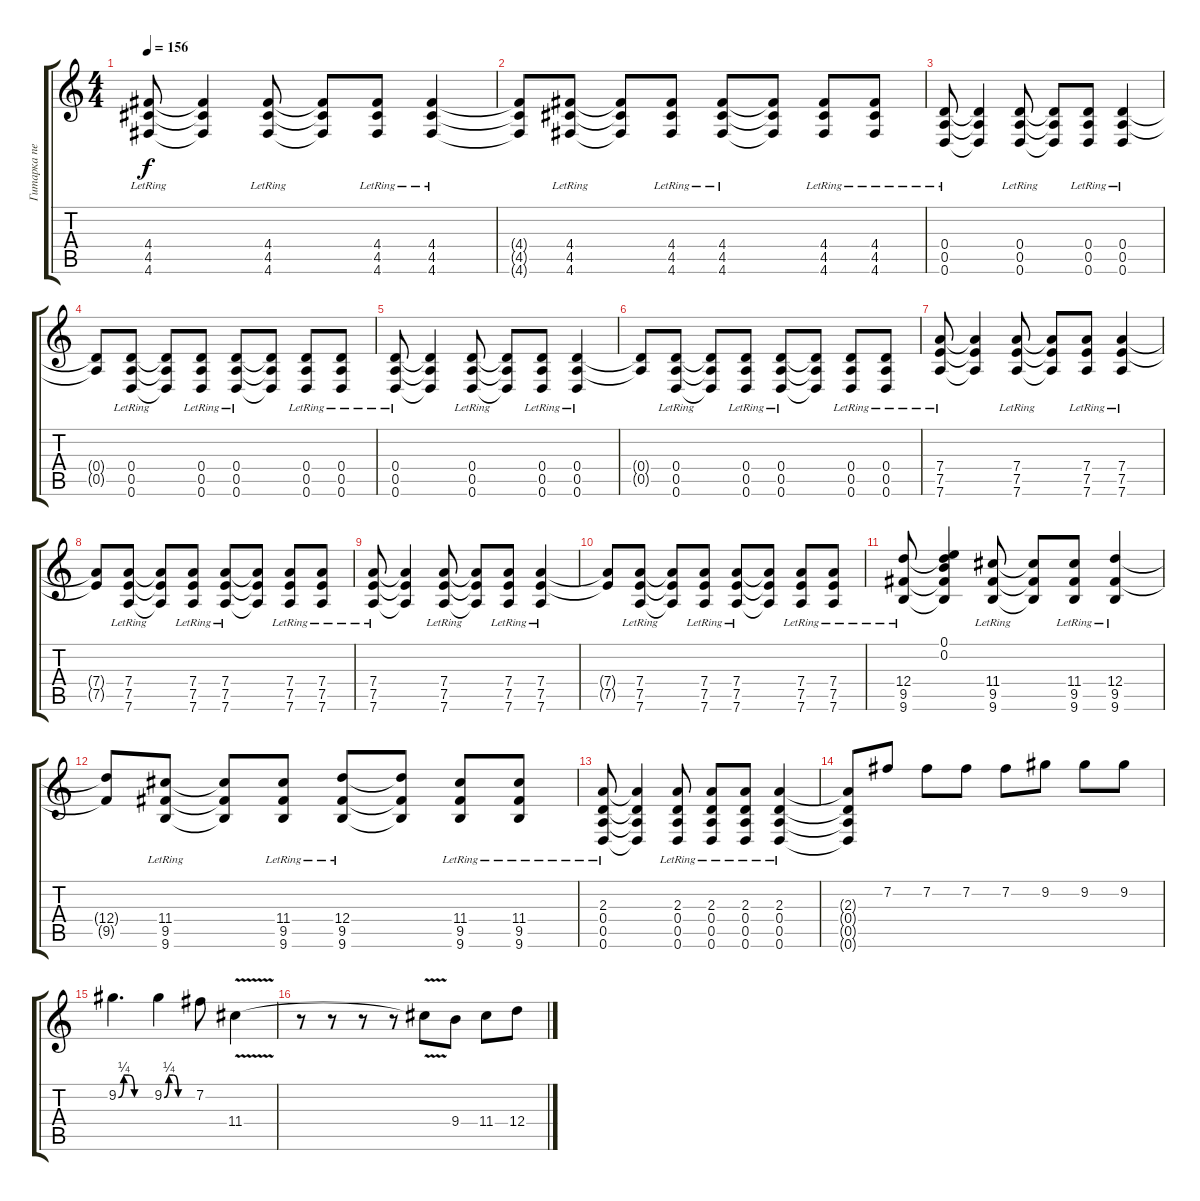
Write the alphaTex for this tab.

\track ("Гитарка первая" "Гитарка пе") {instrument distortionguitar}
\staff {score tabs}
\tuning (E4 B3 G3 D3 A2 D2) {hide}
\ts (4 4)
\tempo 156
\clef g2
\ks c
(4.4{lr} 4.5{lr} 4.6{lr}).8{dy f} (4.4{t} 4.5{t} 4.6{t}).4 (4.4{lr} 4.5{lr} 4.6{lr}).8 (4.4{t} 4.5{t} 4.6{t}).8 (4.4{lr} 4.5{lr} 4.6{lr}).8 (4.4{lr} 4.5{lr} 4.6{lr}).4 |
(4.4{t} 4.5{t} 4.6{t}).8 (4.4{lr} 4.5{lr} 4.6{lr}).8 (4.4{t} 4.5{t} 4.6{t}).8 (4.4{lr} 4.5{lr} 4.6{lr}).8 (4.4{lr} 4.5{lr} 4.6{lr}).8 (4.4{t} 4.5{t} 4.6{t}).8 (4.4{lr} 4.5{lr} 4.6{lr}).8 (4.4{lr} 4.5{lr} 4.6{lr}).8 |
(0.4{lr} 0.5{lr} 0.6{lr}).8 (0.4{t} 0.5{t} 0.6{t}).4 (0.4{lr} 0.5{lr} 0.6{lr}).8 (0.4{t} 0.5{t} 0.6{t}).8 (0.4{lr} 0.5{lr} 0.6{lr}).8 (0.4{lr} 0.5{lr} 0.6{lr}).4 |
(0.4{t} 0.5{t}).8 (0.4{lr} 0.5{lr} 0.6{lr}).8 (0.4{t} 0.5{t} 0.6{t}).8 (0.4{lr} 0.5{lr} 0.6{lr}).8 (0.4{lr} 0.5{lr} 0.6{lr}).8 (0.4{t} 0.5{t} 0.6{t}).8 (0.4{lr} 0.5{lr} 0.6{lr}).8 (0.4{lr} 0.5{lr} 0.6{lr}).8 |
(0.4{lr} 0.5{lr} 0.6{lr}).8 (0.4{t} 0.5{t} 0.6{t}).4 (0.4{lr} 0.5{lr} 0.6{lr}).8 (0.4{t} 0.5{t} 0.6{t}).8 (0.4{lr} 0.5{lr} 0.6{lr}).8 (0.4{lr} 0.5{lr} 0.6{lr}).4 |
(0.4{t} 0.5{t}).8 (0.4{lr} 0.5{lr} 0.6{lr}).8 (0.4{t} 0.5{t} 0.6{t}).8 (0.4{lr} 0.5{lr} 0.6{lr}).8 (0.4{lr} 0.5{lr} 0.6{lr}).8 (0.4{t} 0.5{t} 0.6{t}).8 (0.4{lr} 0.5{lr} 0.6{lr}).8 (0.4{lr} 0.5{lr} 0.6{lr}).8 |
(7.4{lr} 7.5{lr} 7.6{lr}).8 (7.4{t} 7.5{t} 7.6{t}).4 (7.4{lr} 7.5{lr} 7.6{lr}).8 (7.4{t} 7.5{t} 7.6{t}).8 (7.4{lr} 7.5{lr} 7.6{lr}).8 (7.4{lr} 7.5{lr} 7.6{lr}).4 |
(7.4{t} 7.5{t}).8 (7.4{lr} 7.5{lr} 7.6{lr}).8 (7.4{t} 7.5{t} 7.6{t}).8 (7.4{lr} 7.5{lr} 7.6{lr}).8 (7.4{lr} 7.5{lr} 7.6{lr}).8 (7.4{t} 7.5{t} 7.6{t}).8 (7.4{lr} 7.5{lr} 7.6{lr}).8 (7.4{lr} 7.5{lr} 7.6{lr}).8 |
(7.4{lr} 7.5{lr} 7.6{lr}).8 (7.4{t} 7.5{t} 7.6{t}).4 (7.4{lr} 7.5{lr} 7.6{lr}).8 (7.4{t} 7.5{t} 7.6{t}).8 (7.4{lr} 7.5{lr} 7.6{lr}).8 (7.4{lr} 7.5{lr} 7.6{lr}).4 |
(7.4{t} 7.5{t}).8 (7.4{lr} 7.5{lr} 7.6{lr}).8 (7.4{t} 7.5{t} 7.6{t}).8 (7.4{lr} 7.5{lr} 7.6{lr}).8 (7.4{lr} 7.5{lr} 7.6{lr}).8 (7.4{t} 7.5{t} 7.6{t}).8 (7.4{lr} 7.5{lr} 7.6{lr}).8 (7.4{lr} 7.5{lr} 7.6{lr}).8 |
(12.4{lr} 9.5{lr} 9.6{lr}).8 (0.1 0.2 12.4{t} 9.5{t} 9.6{t}).4 (11.4{lr} 9.5{lr} 9.6{lr}).8 (11.4{t} 9.5{t} 9.6{t}).8 (11.4{lr} 9.5{lr} 9.6{lr}).8 (12.4{lr} 9.5{lr} 9.6{lr}).4 |
(12.4{t} 9.5{t}).8 (11.4{lr} 9.5{lr} 9.6{lr}).8 (11.4{t} 9.5{t} 9.6{t}).8 (11.4{lr} 9.5{lr} 9.6{lr}).8 (12.4{lr} 9.5{lr} 9.6{lr}).8 (12.4{t} 9.5{t} 9.6{t}).8 (11.4{lr} 9.5{lr} 9.6{lr}).8 (11.4{lr} 9.5{lr} 9.6{lr}).8 |
(2.3{lr} 0.4{lr} 0.5{lr} 0.6{lr}).8 (2.3{t} 0.4{t} 0.5{t} 0.6{t}).4 (2.3{lr} 0.4{lr} 0.5{lr} 0.6{lr}).8 (2.3{lr} 0.4{lr} 0.5{lr} 0.6{lr}).8 (2.3{lr} 0.4{lr} 0.5{lr} 0.6{lr}).8 (2.3{lr} 0.4{lr} 0.5{lr} 0.6{lr}).4 |
(2.3{t} 0.4{t} 0.5{t} 0.6{t}).8{instrument distortionguitar} 7.2.8 7.2.8 7.2.8 7.2.8 9.2.8 9.2.8 9.2.8 |
9.2{be (custom 0 0 10 1 20 1 30 0 60 0)}.4{d} 9.2{be (custom 0 0 10 1 20 1 30 0 60 0)}.4 7.2.8 11.4{v}.4 |
r.8 r.8 r.8 r.8 11.4{t}.8 9.4.8 11.4.8 12.4.8
